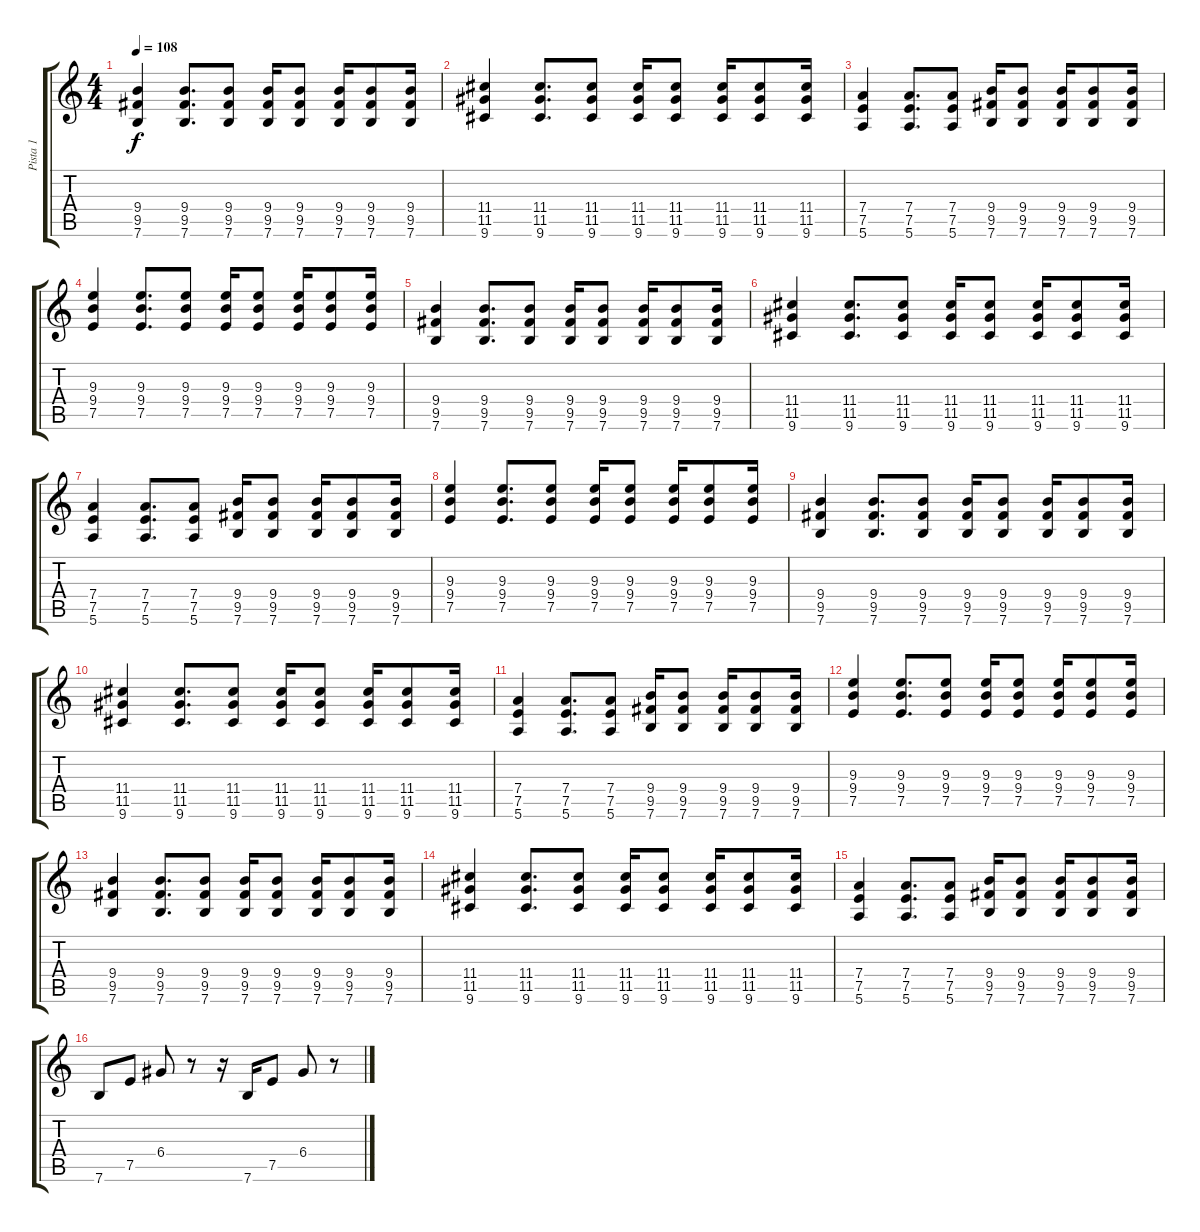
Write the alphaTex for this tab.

\track ("Pista 1" "Pista 1") {instrument distortionguitar}
\staff {score tabs}
\tuning (E4 B3 G3 D3 A2 E2) {hide}
\ts (4 4)
\tempo 108
\clef g2
\ks c
(9.4 9.5 7.6).4{dy f} (9.4 9.5 7.6).8{d} (9.4 9.5 7.6).8 (9.4 9.5 7.6).16 (9.4 9.5 7.6).8 (9.4 9.5 7.6).16 (9.4 9.5 7.6).8 (9.4 9.5 7.6).16 |
(11.4 11.5 9.6).4 (11.4 11.5 9.6).8{d} (11.4 11.5 9.6).8 (11.4 11.5 9.6).16 (11.4 11.5 9.6).8 (11.4 11.5 9.6).16 (11.4 11.5 9.6).8 (11.4 11.5 9.6).16 |
(7.4 7.5 5.6).4 (7.4 7.5 5.6).8{d} (7.4 7.5 5.6).8 (9.4 9.5 7.6).16 (9.4 9.5 7.6).8 (9.4 9.5 7.6).16 (9.4 9.5 7.6).8 (9.4 9.5 7.6).16 |
(9.3 9.4 7.5).4 (9.3 9.4 7.5).8{d} (9.3 9.4 7.5).8 (9.3 9.4 7.5).16 (9.3 9.4 7.5).8 (9.3 9.4 7.5).16 (9.3 9.4 7.5).8 (9.3 9.4 7.5).16 |
(9.4 9.5 7.6).4 (9.4 9.5 7.6).8{d} (9.4 9.5 7.6).8 (9.4 9.5 7.6).16 (9.4 9.5 7.6).8 (9.4 9.5 7.6).16 (9.4 9.5 7.6).8 (9.4 9.5 7.6).16 |
(11.4 11.5 9.6).4 (11.4 11.5 9.6).8{d} (11.4 11.5 9.6).8 (11.4 11.5 9.6).16 (11.4 11.5 9.6).8 (11.4 11.5 9.6).16 (11.4 11.5 9.6).8 (11.4 11.5 9.6).16 |
(7.4 7.5 5.6).4 (7.4 7.5 5.6).8{d} (7.4 7.5 5.6).8 (9.4 9.5 7.6).16 (9.4 9.5 7.6).8 (9.4 9.5 7.6).16 (9.4 9.5 7.6).8 (9.4 9.5 7.6).16 |
(9.3 9.4 7.5).4 (9.3 9.4 7.5).8{d} (9.3 9.4 7.5).8 (9.3 9.4 7.5).16 (9.3 9.4 7.5).8 (9.3 9.4 7.5).16 (9.3 9.4 7.5).8 (9.3 9.4 7.5).16 |
(9.4 9.5 7.6).4 (9.4 9.5 7.6).8{d} (9.4 9.5 7.6).8 (9.4 9.5 7.6).16 (9.4 9.5 7.6).8 (9.4 9.5 7.6).16 (9.4 9.5 7.6).8 (9.4 9.5 7.6).16 |
(11.4 11.5 9.6).4 (11.4 11.5 9.6).8{d} (11.4 11.5 9.6).8 (11.4 11.5 9.6).16 (11.4 11.5 9.6).8 (11.4 11.5 9.6).16 (11.4 11.5 9.6).8 (11.4 11.5 9.6).16 |
(7.4 7.5 5.6).4 (7.4 7.5 5.6).8{d} (7.4 7.5 5.6).8 (9.4 9.5 7.6).16 (9.4 9.5 7.6).8 (9.4 9.5 7.6).16 (9.4 9.5 7.6).8 (9.4 9.5 7.6).16 |
(9.3 9.4 7.5).4 (9.3 9.4 7.5).8{d} (9.3 9.4 7.5).8 (9.3 9.4 7.5).16 (9.3 9.4 7.5).8 (9.3 9.4 7.5).16 (9.3 9.4 7.5).8 (9.3 9.4 7.5).16 |
(9.4 9.5 7.6).4 (9.4 9.5 7.6).8{d} (9.4 9.5 7.6).8 (9.4 9.5 7.6).16 (9.4 9.5 7.6).8 (9.4 9.5 7.6).16 (9.4 9.5 7.6).8 (9.4 9.5 7.6).16 |
(11.4 11.5 9.6).4 (11.4 11.5 9.6).8{d} (11.4 11.5 9.6).8 (11.4 11.5 9.6).16 (11.4 11.5 9.6).8 (11.4 11.5 9.6).16 (11.4 11.5 9.6).8 (11.4 11.5 9.6).16 |
(7.4 7.5 5.6).4 (7.4 7.5 5.6).8{d} (7.4 7.5 5.6).8 (9.4 9.5 7.6).16 (9.4 9.5 7.6).8 (9.4 9.5 7.6).16 (9.4 9.5 7.6).8 (9.4 9.5 7.6).16 |
7.6.8 7.5.8 6.4.8 r.8 r.16 7.6.16 7.5.8 6.4.8 r.8
